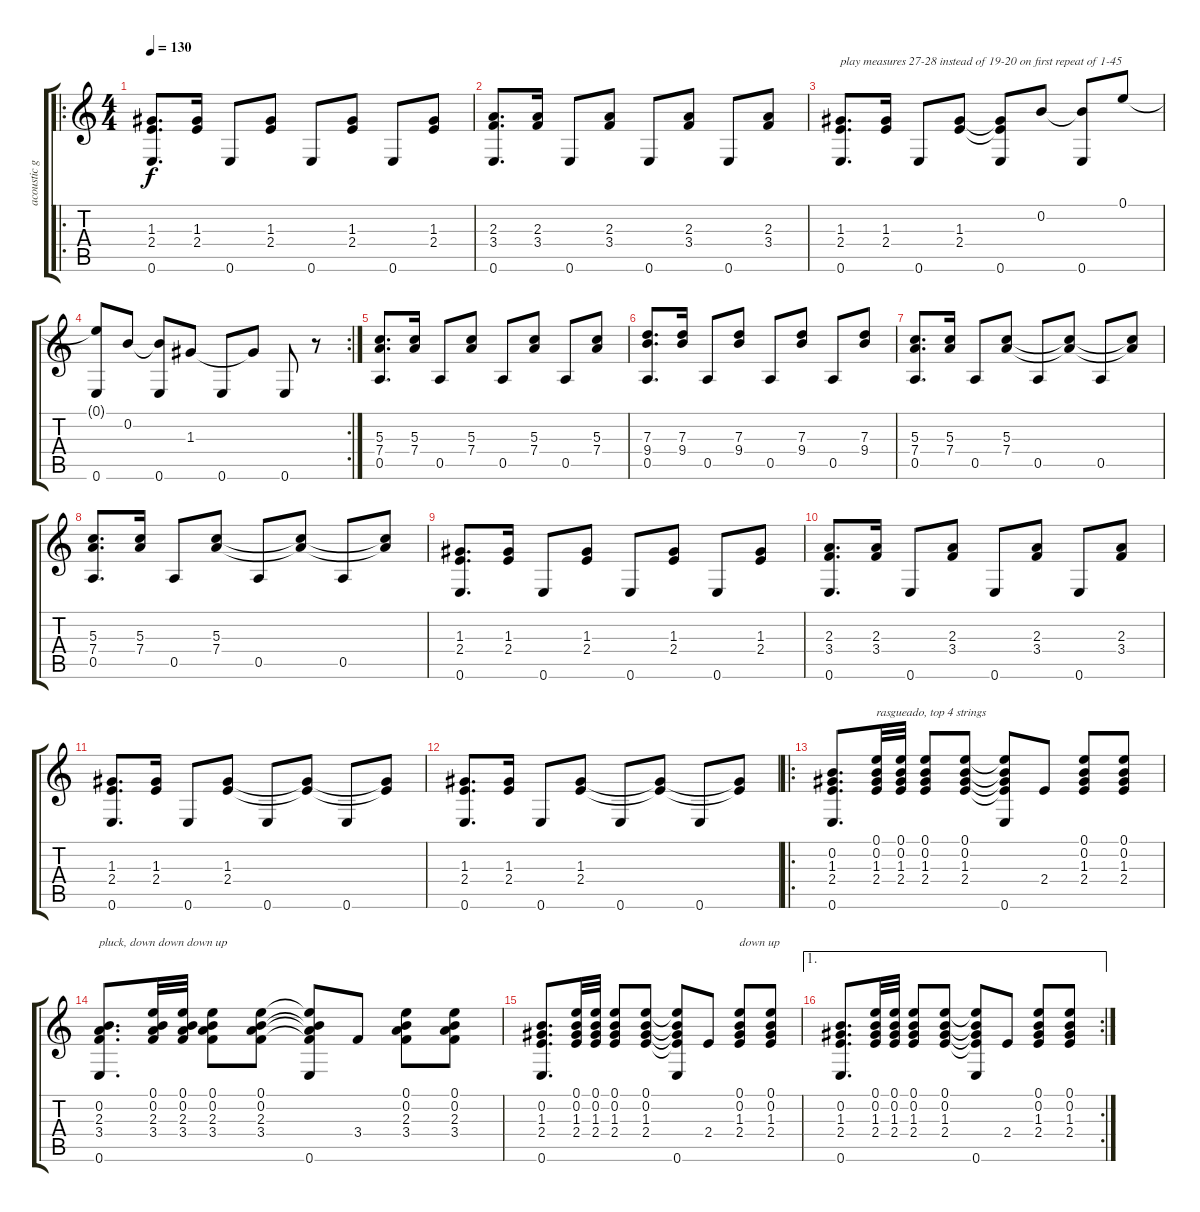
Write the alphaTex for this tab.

\track ("acoustic guitar" "acoustic g") {instrument acousticguitarsteel}
\staff {score tabs}
\tuning (E4 B3 G3 D3 A2 E2) {hide}
\ro
\ts (4 4)
\tempo 130
\clef g2
\ks c
(1.3 2.4 0.6).8{d dy f} (1.3 2.4).16 0.6.8 (1.3 2.4).8 0.6.8 (1.3 2.4).8 0.6.8 (1.3 2.4).8 |
(2.3 3.4 0.6).8{d} (2.3 3.4).16 0.6.8 (2.3 3.4).8 0.6.8 (2.3 3.4).8 0.6.8 (2.3 3.4).8 |
(1.3 2.4 0.6).8{d txt "play measures 27-28 instead of 19-20 on first repeat of 1-45"} (1.3 2.4).16 0.6.8 (1.3 2.4).8 (1.3{t} 2.4{t} 0.6).8 0.2.8 (0.2{t} 0.6).8 0.1.8 |
\rc 2
(0.1{t} 0.6).8 0.2.8 (0.2{t} 0.6).8 1.3.8 0.6.8 1.3{t}.8 0.6.8 r.8 |
(5.3 7.4 0.5).8{d} (5.3 7.4).16 0.5.8 (5.3 7.4).8 0.5.8 (5.3 7.4).8 0.5.8 (5.3 7.4).8 |
(7.3 9.4 0.5).8{d} (7.3 9.4).16 0.5.8 (7.3 9.4).8 0.5.8 (7.3 9.4).8 0.5.8 (7.3 9.4).8 |
(5.3 7.4 0.5).8{d} (5.3 7.4).16 0.5.8 (5.3 7.4).8 0.5.8 (5.3{t} 7.4{t}).8 0.5.8 (5.3{t} 7.4{t}).8 |
(5.3 7.4 0.5).8{d} (5.3 7.4).16 0.5.8 (5.3 7.4).8 0.5.8 (5.3{t} 7.4{t}).8 0.5.8 (5.3{t} 7.4{t}).8 |
(1.3 2.4 0.6).8{d} (1.3 2.4).16 0.6.8 (1.3 2.4).8 0.6.8 (1.3 2.4).8 0.6.8 (1.3 2.4).8 |
(2.3 3.4 0.6).8{d} (2.3 3.4).16 0.6.8 (2.3 3.4).8 0.6.8 (2.3 3.4).8 0.6.8 (2.3 3.4).8 |
(1.3 2.4 0.6).8{d} (1.3 2.4).16 0.6.8 (1.3 2.4).8 0.6.8 (1.3{t} 2.4{t}).8 0.6.8 (1.3{t} 2.4{t}).8 |
(1.3 2.4 0.6).8{d} (1.3 2.4).16 0.6.8 (1.3 2.4).8 0.6.8 (1.3{t} 2.4{t}).8 0.6.8 (1.3{t} 2.4{t}).8 |
\ro
(0.2 1.3 2.4 0.6).8{d} (0.1 0.2 1.3 2.4).32{txt "rasgueado, top 4 strings"} (0.1 0.2 1.3 2.4).32 (0.1 0.2 1.3 2.4).8 (0.1 0.2 1.3 2.4).8 (0.1{t} 0.2{t} 1.3{t} 2.4{t} 0.6).8 2.4.8 (0.1 0.2 1.3 2.4).8 (0.1 0.2 1.3 2.4).8 |
(0.2 2.3 3.4 0.6).8{d txt "pluck, down down down up"} (0.1 0.2 2.3 3.4).32 (0.1 0.2 2.3 3.4).32 (0.1 0.2 2.3 3.4).8 (0.1 0.2 2.3 3.4).8 (0.1{t} 0.2{t} 2.3{t} 3.4{t} 0.6).8 3.4.8 (0.1 0.2 2.3 3.4).8 (0.1 0.2 2.3 3.4).8 |
(0.2 1.3 2.4 0.6).8{d} (0.1 0.2 1.3 2.4).32 (0.1 0.2 1.3 2.4).32 (0.1 0.2 1.3 2.4).8 (0.1 0.2 1.3 2.4).8 (0.1{t} 0.2{t} 1.3{t} 2.4{t} 0.6).8 2.4.8 (0.1 0.2 1.3 2.4).8{txt "down up"} (0.1 0.2 1.3 2.4).8 |
\ae 1
\rc 2
(0.2 1.3 2.4 0.6).8{d} (0.1 0.2 1.3 2.4).32 (0.1 0.2 1.3 2.4).32 (0.1 0.2 1.3 2.4).8 (0.1 0.2 1.3 2.4).8 (0.1{t} 0.2{t} 1.3{t} 2.4{t} 0.6).8 2.4.8 (0.1 0.2 1.3 2.4).8 (0.1 0.2 1.3 2.4).8
